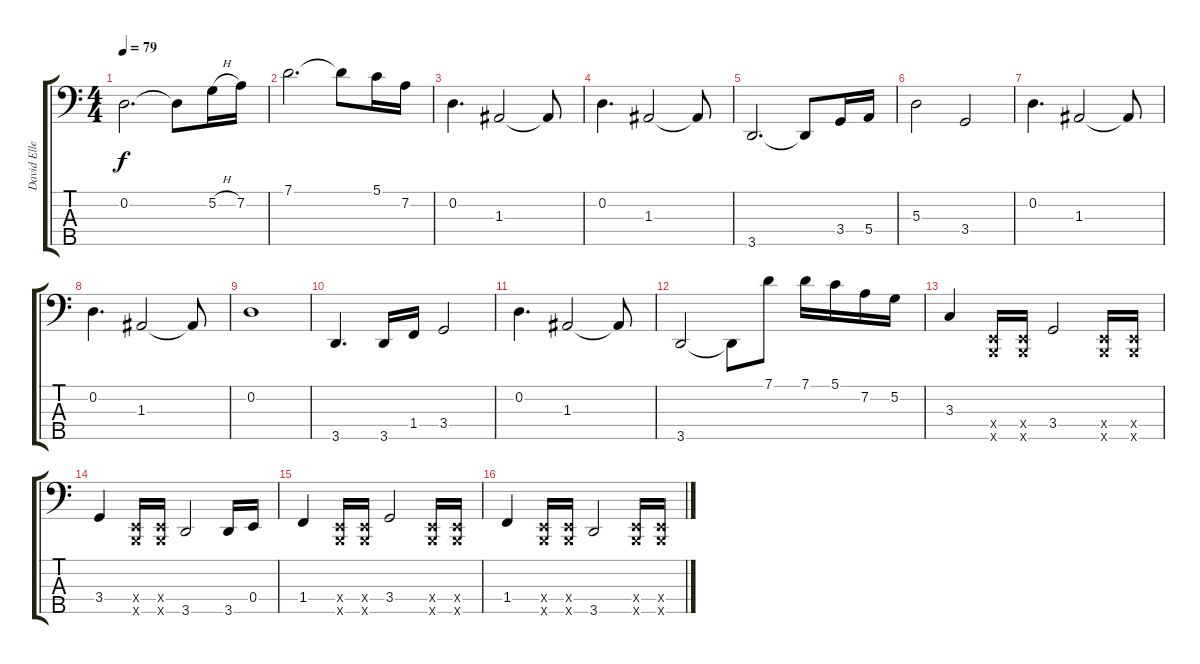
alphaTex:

\track ("David Ellefson" "David Elle") {instrument acousticguitarnylon}
\staff {score tabs}
\tuning (G2 D2 A1 E1 B0) {hide}
\ts (4 4)
\tempo 79
\clef f4
\ks c
0.2.2{d dy f} 0.2{t}.8 5.2{h}.16 7.2.16 |
7.1.2{d} 7.1{t}.8 5.1.16 7.2.16 |
0.2.4{d} 1.3.2 1.3{t}.8 |
0.2.4{d} 1.3.2 1.3{t}.8 |
3.5.2{d} 3.5{t}.8 3.4.16 5.4.16 |
5.3.2 3.4.2 |
0.2.4{d} 1.3.2 1.3{t}.8 |
0.2.4{d} 1.3.2 1.3{t}.8 |
0.2.1 |
3.5.4{d} 3.5.16 1.4.16 3.4.2 |
0.2.4{d} 1.3.2 1.3{t}.8 |
3.5.2 3.5{t}.8 7.1.8 7.1.16 5.1.16 7.2.16 5.2.16 |
3.3.4 (0.4{x} 0.5{x}).16 (0.4{x} 0.5{x}).16 3.4.2 (0.4{x} 0.5{x}).16 (0.4{x} 0.5{x}).16 |
3.4.4 (0.4{x} 0.5{x}).16 (0.4{x} 0.5{x}).16 3.5.2 3.5.16 0.4.16 |
1.4.4 (0.4{x} 0.5{x}).16 (0.4{x} 0.5{x}).16 3.4.2 (0.4{x} 0.5{x}).16 (0.4{x} 0.5{x}).16 |
1.4.4 (0.4{x} 0.5{x}).16 (0.4{x} 0.5{x}).16 3.5.2 (0.4{x} 0.5{x}).16 (0.4{x} 0.5{x}).16
